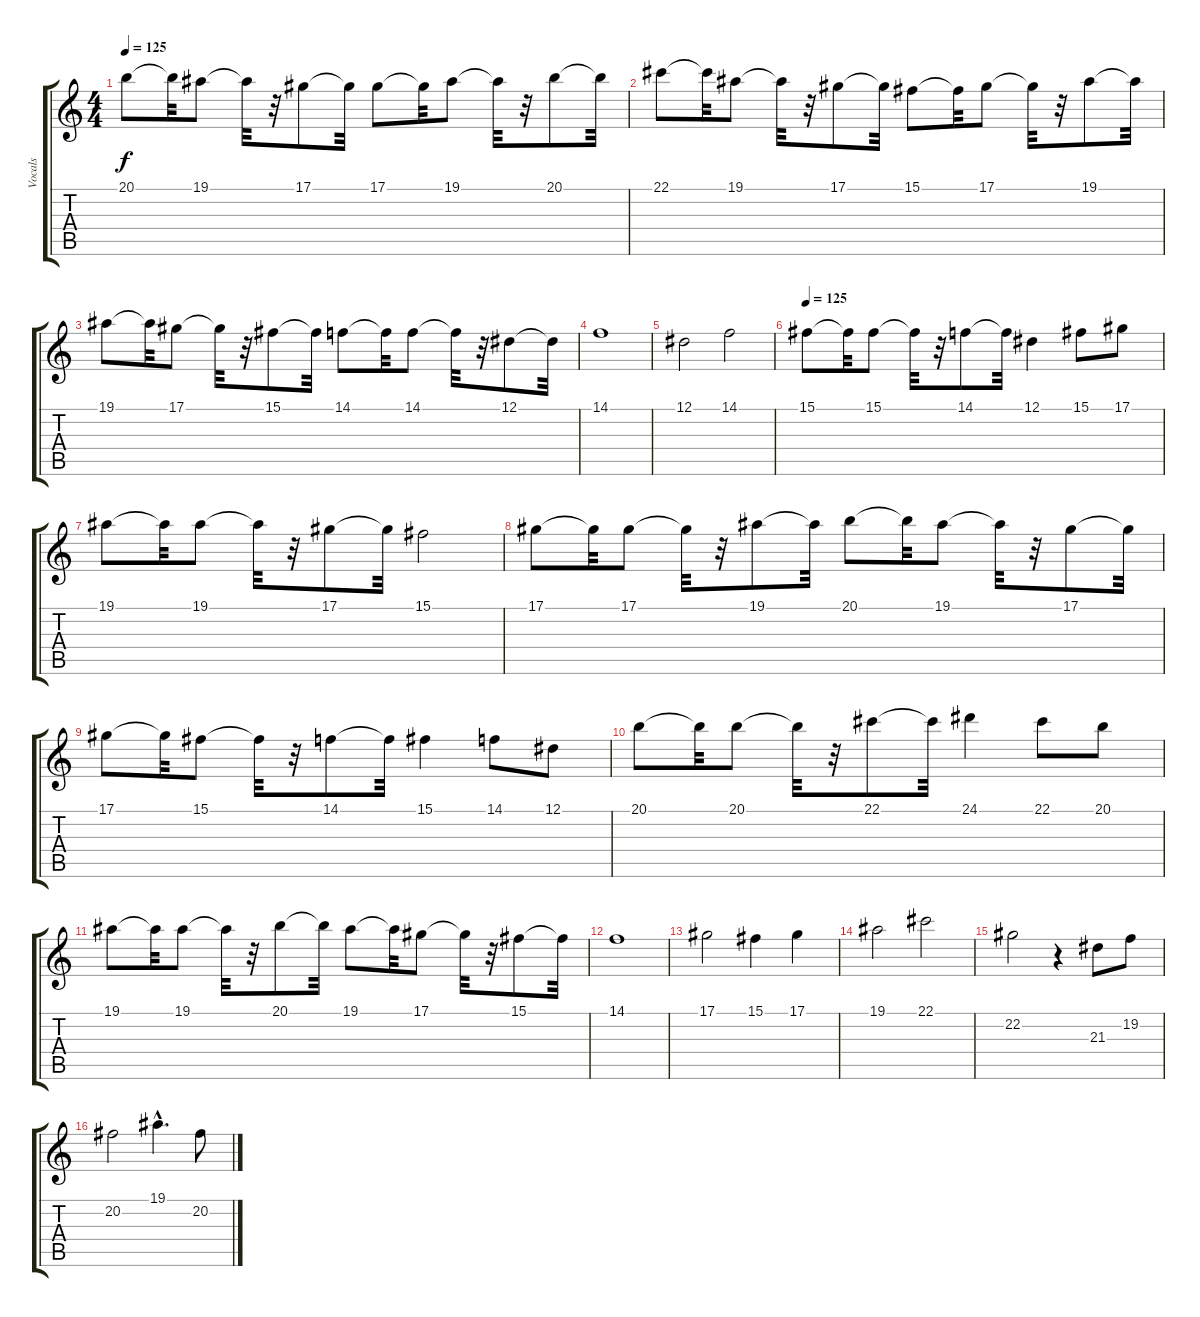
\track ("Vocals" "Vocals") {instrument choiraahs}
\staff {score tabs}
\tuning (Eb4 Bb3 Gb3 Db3 Ab2 Eb2) {hide}
\ts (4 4)
\tempo 125
\clef g2
\ks c
20.1.8{dy f} 20.1{t}.32 19.1.8 19.1{t}.32 r.32 17.1.8 17.1{t}.32 17.1.8 17.1{t}.32 19.1.8 19.1{t}.32 r.32 20.1.8 20.1{t}.32 |
22.1.8 22.1{t}.32 19.1.8 19.1{t}.32 r.32 17.1.8 17.1{t}.32 15.1.8 15.1{t}.32 17.1.8 17.1{t}.32 r.32 19.1.8 19.1{t}.32 |
19.1.8 19.1{t}.32 17.1.8 17.1{t}.32 r.32 15.1.8 15.1{t}.32 14.1.8 14.1{t}.32 14.1.8 14.1{t}.32 r.32 12.1.8 12.1{t}.32 |
14.1.1 |
12.1.2 14.1.2 |
\tempo 125
15.1.8 15.1{t}.32 15.1.8 15.1{t}.32 r.32 14.1.8 14.1{t}.32 12.1.4 15.1.8 17.1.8 |
19.1.8 19.1{t}.32 19.1.8 19.1{t}.32 r.32 17.1.8 17.1{t}.32 15.1.2 |
17.1.8 17.1{t}.32 17.1.8 17.1{t}.32 r.32 19.1.8 19.1{t}.32 20.1.8 20.1{t}.32 19.1.8 19.1{t}.32 r.32 17.1.8 17.1{t}.32 |
17.1.8 17.1{t}.32 15.1.8 15.1{t}.32 r.32 14.1.8 14.1{t}.32 15.1.4 14.1.8 12.1.8 |
20.1.8 20.1{t}.32 20.1.8 20.1{t}.32 r.32 22.1.8 22.1{t}.32 24.1.4 22.1.8 20.1.8 |
19.1.8 19.1{t}.32 19.1.8 19.1{t}.32 r.32 20.1.8 20.1{t}.32 19.1.8 19.1{t}.32 17.1.8 17.1{t}.32 r.32 15.1.8 15.1{t}.32 |
14.1.1 |
17.1.2 15.1.4 17.1.4 |
19.1.2 22.1.2 |
22.2.2 r.4 21.3.8 19.2.8 |
20.2.2 19.1{hac}.4{d} 20.2.8
